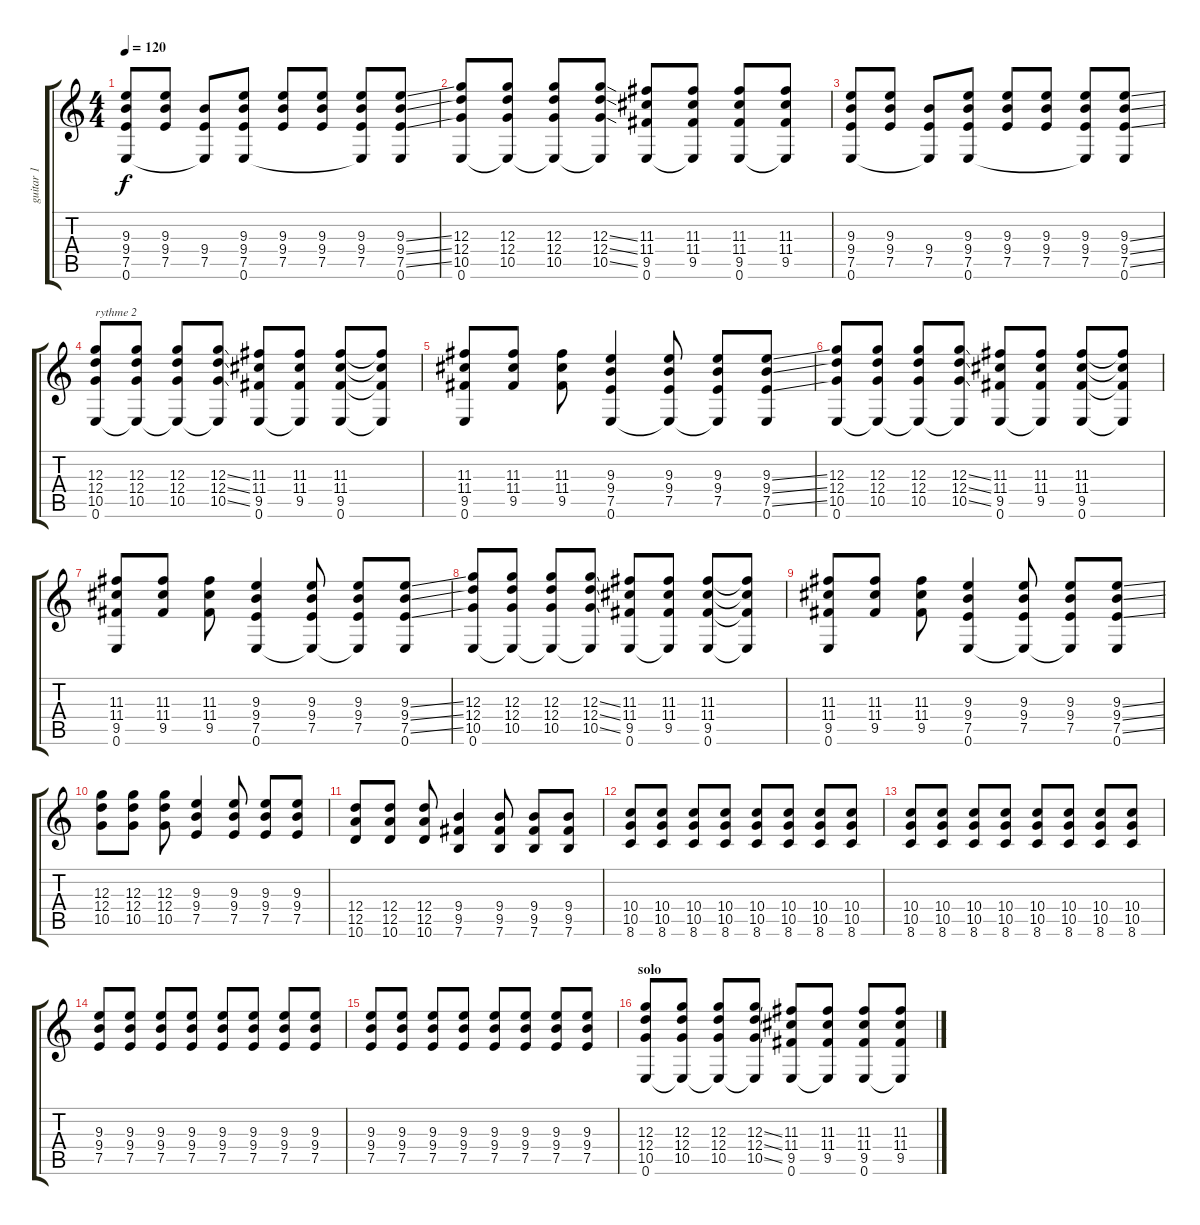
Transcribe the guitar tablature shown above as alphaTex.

\track ("guitar 1" "guitar 1") {instrument distortionguitar}
\staff {score tabs}
\tuning (E4 B3 G3 D3 A2 E2) {hide}
\ts (4 4)
\tempo 120
\clef g2
\ks c
(9.3 9.4 7.5 0.6).8{dy f} (9.3 9.4 7.5).8 (9.4 7.5 0.6{t}).8 (9.3 9.4 7.5 0.6).8 (9.3 9.4 7.5).8 (9.3 9.4 7.5).8 (9.3 9.4 7.5 0.6{t}).8 (9.3{ss} 9.4{ss} 7.5{ss} 0.6).8 |
(12.3 12.4 10.5 0.6).8 (12.3 12.4 10.5 0.6{t}).8 (12.3 12.4 10.5 0.6{t}).8 (12.3{ss} 12.4{ss} 10.5{ss} 0.6{t}).8 (11.3 11.4 9.5 0.6).8 (11.3 11.4 9.5 0.6{t}).8 (11.3 11.4 9.5 0.6).8 (11.3 11.4 9.5 0.6{t}).8 |
(9.3 9.4 7.5 0.6).8 (9.3 9.4 7.5).8 (9.4 7.5 0.6{t}).8 (9.3 9.4 7.5 0.6).8 (9.3 9.4 7.5).8 (9.3 9.4 7.5).8 (9.3 9.4 7.5 0.6{t}).8 (9.3{ss} 9.4{ss} 7.5{ss} 0.6).8 |
(12.3 12.4 10.5 0.6).8{txt "rythme 2"} (12.3 12.4 10.5 0.6{t}).8 (12.3 12.4 10.5 0.6{t}).8 (12.3{ss} 12.4{ss} 10.5{ss} 0.6{t}).8 (11.3 11.4 9.5 0.6).8 (11.3 11.4 9.5 0.6{t}).8 (11.3 11.4 9.5 0.6).8 (11.3{t} 11.4{t} 9.5{t} 0.6{t}).8 |
(11.3 11.4 9.5 0.6).8 (11.3 11.4 9.5).8 (11.3 11.4 9.5).8 (9.3 9.4 7.5 0.6).4 (9.3 9.4 7.5 0.6{t}).8 (9.3 9.4 7.5 0.6{t}).8 (9.3{ss} 9.4{ss} 7.5{ss} 0.6).8 |
(12.3 12.4 10.5 0.6).8 (12.3 12.4 10.5 0.6{t}).8 (12.3 12.4 10.5 0.6{t}).8 (12.3{ss} 12.4{ss} 10.5{ss} 0.6{t}).8 (11.3 11.4 9.5 0.6).8 (11.3 11.4 9.5 0.6{t}).8 (11.3 11.4 9.5 0.6).8 (11.3{t} 11.4{t} 9.5{t} 0.6{t}).8 |
(11.3 11.4 9.5 0.6).8 (11.3 11.4 9.5).8 (11.3 11.4 9.5).8 (9.3 9.4 7.5 0.6).4 (9.3 9.4 7.5 0.6{t}).8 (9.3 9.4 7.5 0.6{t}).8 (9.3{ss} 9.4{ss} 7.5{ss} 0.6).8 |
(12.3 12.4 10.5 0.6).8 (12.3 12.4 10.5 0.6{t}).8 (12.3 12.4 10.5 0.6{t}).8 (12.3{ss} 12.4{ss} 10.5{ss} 0.6{t}).8 (11.3 11.4 9.5 0.6).8 (11.3 11.4 9.5 0.6{t}).8 (11.3 11.4 9.5 0.6).8 (11.3{t} 11.4{t} 9.5{t} 0.6{t}).8 |
(11.3 11.4 9.5 0.6).8 (11.3 11.4 9.5).8 (11.3 11.4 9.5).8 (9.3 9.4 7.5 0.6).4 (9.3 9.4 7.5 0.6{t}).8 (9.3 9.4 7.5 0.6{t}).8 (9.3{ss} 9.4{ss} 7.5{ss} 0.6).8 |
(12.3 12.4 10.5).8 (12.3 12.4 10.5).8 (12.3 12.4 10.5).8 (9.3 9.4 7.5).4 (9.3 9.4 7.5).8 (9.3 9.4 7.5).8 (9.3 9.4 7.5).8 |
(12.4 12.5 10.6).8 (12.4 12.5 10.6).8 (12.4 12.5 10.6).8 (9.4 9.5 7.6).4 (9.4 9.5 7.6).8 (9.4 9.5 7.6).8 (9.4 9.5 7.6).8 |
(10.4 10.5 8.6).8 (10.4 10.5 8.6).8 (10.4 10.5 8.6).8 (10.4 10.5 8.6).8 (10.4 10.5 8.6).8 (10.4 10.5 8.6).8 (10.4 10.5 8.6).8 (10.4 10.5 8.6).8 |
(10.4 10.5 8.6).8 (10.4 10.5 8.6).8 (10.4 10.5 8.6).8 (10.4 10.5 8.6).8 (10.4 10.5 8.6).8 (10.4 10.5 8.6).8 (10.4 10.5 8.6).8 (10.4 10.5 8.6).8 |
(9.3 9.4 7.5).8 (9.3 9.4 7.5).8 (9.3 9.4 7.5).8 (9.3 9.4 7.5).8 (9.3 9.4 7.5).8 (9.3 9.4 7.5).8 (9.3 9.4 7.5).8 (9.3 9.4 7.5).8 |
(9.3 9.4 7.5).8 (9.3 9.4 7.5).8 (9.3 9.4 7.5).8 (9.3 9.4 7.5).8 (9.3 9.4 7.5).8 (9.3 9.4 7.5).8 (9.3 9.4 7.5).8 (9.3 9.4 7.5).8 |
\section ("" "solo")
(12.3 12.4 10.5 0.6).8 (12.3 12.4 10.5 0.6{t}).8 (12.3 12.4 10.5 0.6{t}).8 (12.3{ss} 12.4{ss} 10.5{ss} 0.6{t}).8 (11.3 11.4 9.5 0.6).8 (11.3 11.4 9.5 0.6{t}).8 (11.3 11.4 9.5 0.6).8 (11.3 11.4 9.5 0.6{t}).8
